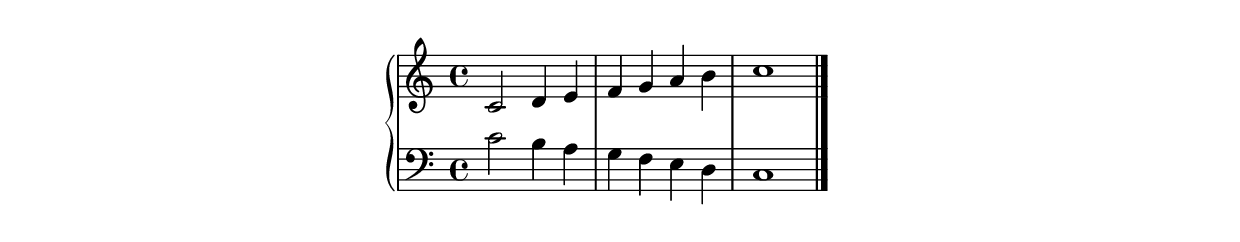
\version "2.11.0"

\paper {
  indent = 3\mm
  line-width = 3.2\in
  oddFooterMarkup = ##f
  oddHeaderMarkup = ##f
  bookTitleMarkup = ##f
  scoreTitleMarkup = ##f
}

\layout {
  \context {
    \Score
    \remove "Bar_number_engraver"
  }
}

\header {
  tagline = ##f
}

\score {
  \new PianoStaff <<
    \new Staff \relative c' { c2 d4 e f g a b c1 \bar"|."}
    \new Staff \relative c' { \clef F c2 b4 a g f e d c1 }
  >>
}
